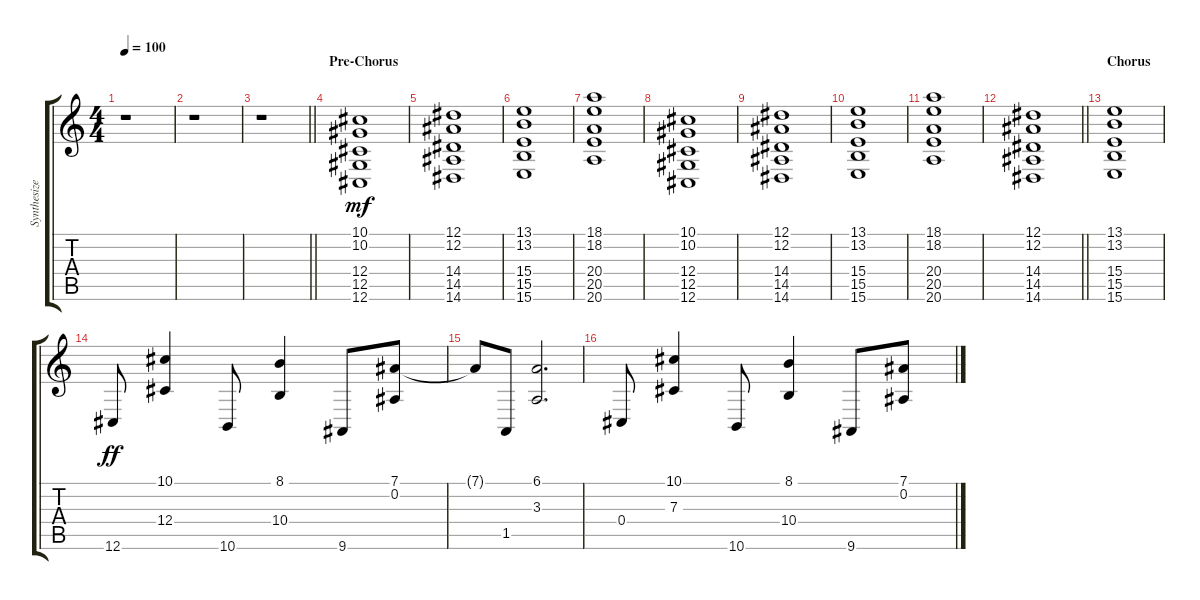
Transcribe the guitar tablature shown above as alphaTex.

\track ("Synthesizer" "Synthesize") {instrument stringensemble2}
\staff {score tabs}
\tuning (Eb4 Bb3 Gb3 Db3 Ab2 Db2) {hide}
\ts (4 4)
\tempo 100
\clef g2
\ks c
r.1{dy ff} |
r.1 |
\barLineRight lightlight
r.1 |
\section ("" "Pre-Chorus")
(10.1 10.2 12.4 12.5 12.6).1{dy mf} |
(12.1 12.2 14.4 14.5 14.6).1 |
(13.1 13.2 15.4 15.5 15.6).1 |
(18.1 18.2 20.4 20.5 20.6).1 |
(10.1 10.2 12.4 12.5 12.6).1 |
(12.1 12.2 14.4 14.5 14.6).1 |
(13.1 13.2 15.4 15.5 15.6).1 |
(18.1 18.2 20.4 20.5 20.6).1 |
\barLineRight lightlight
(12.1 12.2 14.4 14.5 14.6).1 |
\section ("" "Chorus")
(13.1 13.2 15.4 15.5 15.6).1 |
12.6.8{dy ff} (10.1 12.4).4 10.6.8 (8.1 10.4).4 9.6.8 (7.1 0.2).8 |
7.1{t}.8 1.5.8 (6.1 3.3).2{d} |
0.4.8 (10.1 7.3).4 10.6.8 (8.1 10.4).4 9.6.8 (7.1 0.2).8
